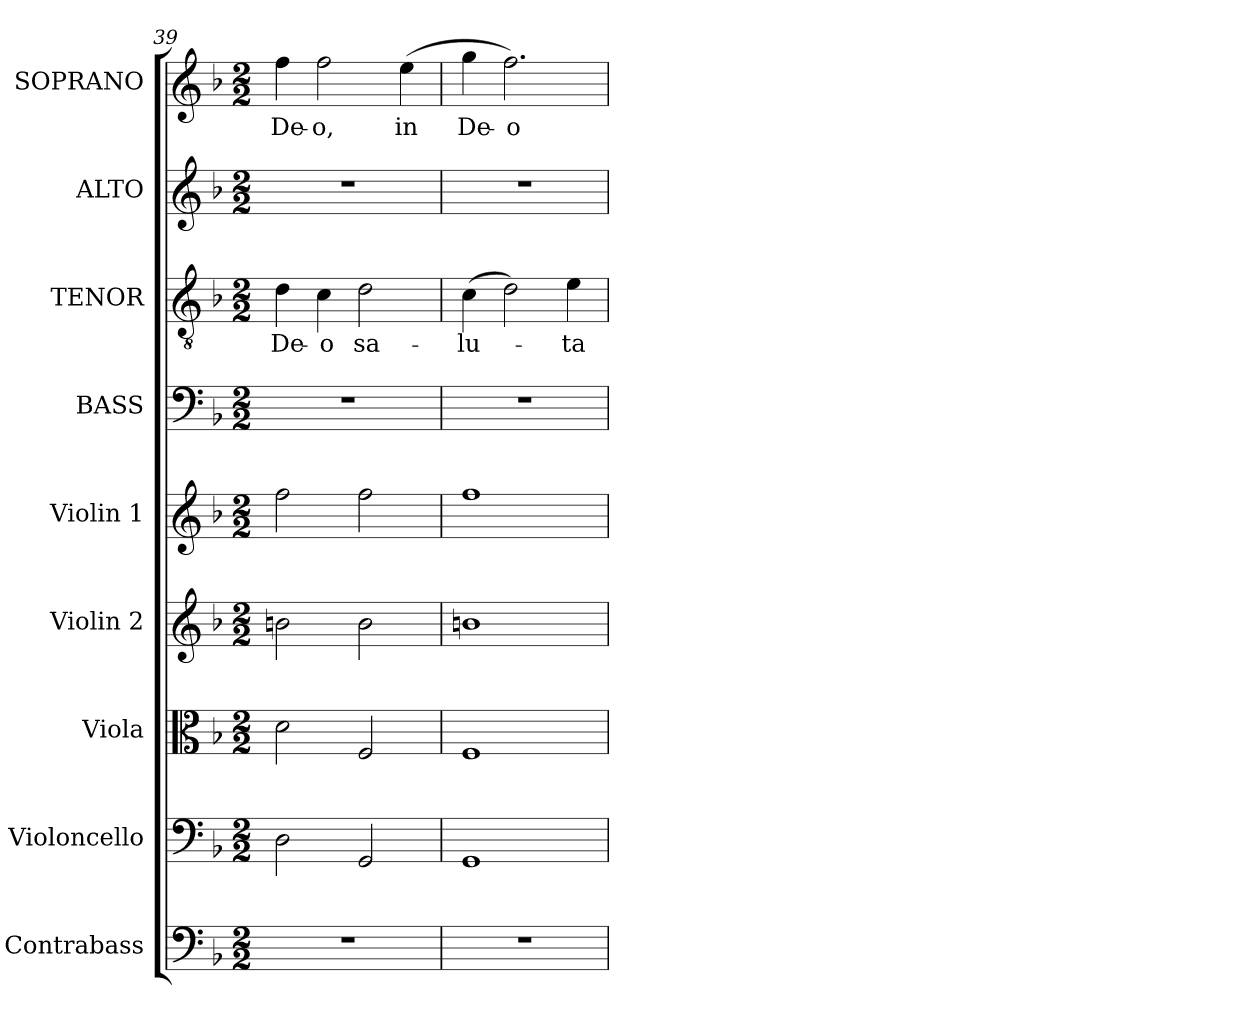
**kern	**kern	**kern	**kern	**kern	**kern	**kern	**text	**kern	**kern	**text
*part9	*part8	*part7	*part6	*part5	*part4	*part3	*part3	*part2	*part1	*part1
*staff9	*staff8	*staff7	*staff6	*staff5	*staff4	*staff3	*staff3	*staff2	*staff1	*staff1
*I"Contrabass	*I"Violoncello	*I"Viola	*I"Violin 2	*I"Violin 1	*I"BASS	*I"TENOR	*	*I"ALTO	*I"SOPRANO	*
*I'Cb.	*I'Vc.	*I'Vla.	*I'Vln. 2	*I'Vln. 1	*I'B.	*I'T.	*	*I'A.	*I'S.	*
*clefF4	*clefF4	*clefC3	*clefG2	*clefG2	*clefF4	*clefGv2	*	*clefG2	*clefG2	*
*ITrd7c12	*	*	*	*	*	*ITrd7c12	*	*	*	*
*k[b-]	*k[b-]	*k[b-]	*k[b-]	*k[b-]	*k[b-]	*k[b-]	*	*k[b-]	*k[b-]	*
*F:	*F:	*F:	*F:	*F:	*F:	*F:	*	*F:	*F:	*
*M2/2	*M2/2	*M2/2	*M2/2	*M2/2	*M2/2	*M2/2	*	*M2/2	*M2/2	*
=39	=39	=39	=39	=39	=39	=39	=39	=39	=39	=39
!	!	!	!	!	!	!	!LO:LY:b:color=#000000	!	!	!
!	!	!	!	!	!	!	!	!	!	!LO:LY:b:color=#000000
1r	2Di\	2di\	2bni\	2ffi\	1r	4Di\	De-	1r	4ffi\	De-
!	!	!	!	!	!	!	!LO:LY:b:color=#000000	!	!	!
!	!	!	!	!	!	!	!	!	!	!LO:LY:b:color=#000000
.	.	.	.	.	.	4Ci\	-o	.	2ffi\	-o,
!	!	!	!	!	!	!	!LO:LY:b:color=#000000	!	!	!
.	2GGi/	2Fi/	2bi\	2ffi\	.	2Di\	sa-	.	.	.
!	!	!	!	!	!	!	!	!	!	!LO:LY:b:color=#000000
.	.	.	.	.	.	.	.	.	(4eei\	in
=40	=40	=40	=40	=40	=40	=40	=40	=40	=40	=40
!	!	!	!	!	!	!	!LO:LY:b:color=#000000	!	!	!
!	!	!	!	!	!	!	!	!	!	!LO:LY:b:color=#000000
1r	1GGi	1Fi	1bni	1ffi	1r	(4Ci\	-lu-	1r	4ggi\	De-
!	!	!	!	!	!	!	!	!	!	!LO:LY:b:color=#000000
.	.	.	.	.	.	2Di\)	.	.	2.ffi\)	-o
!	!	!	!	!	!	!	!LO:LY:b:color=#000000	!	!	!
.	.	.	.	.	.	4Ei\	-ta-	.	.	.
=	=	=	=	=	=	=	=	=	=	=
*-	*-	*-	*-	*-	*-	*-	*-	*-	*-	*-
